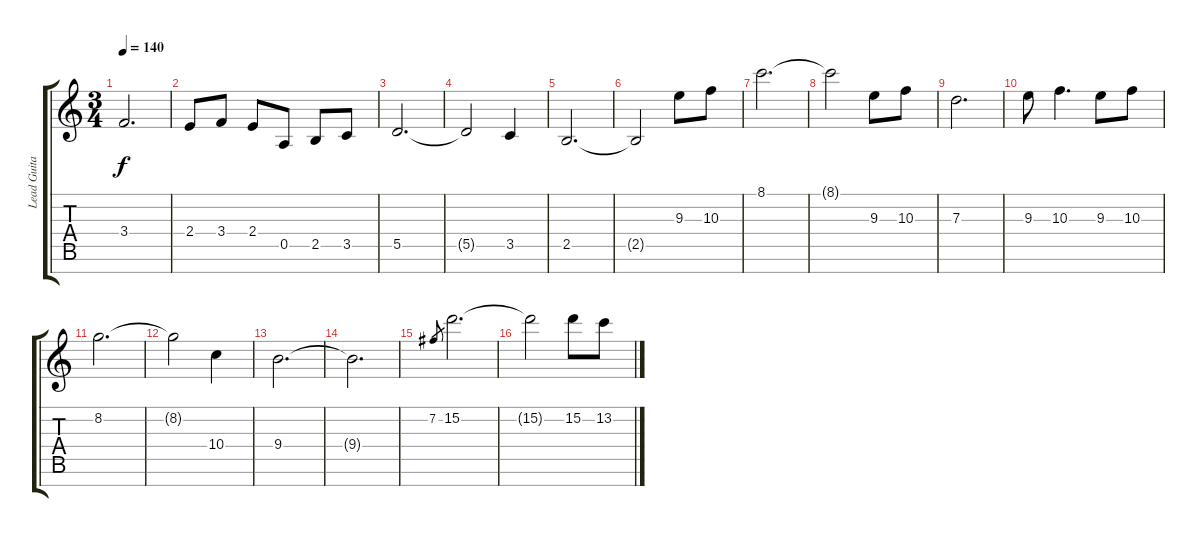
\track ("Lead Guitar I" "Lead Guita") {instrument distortionguitar}
\staff {score tabs}
\tuning (E4 B3 G3 D3 A2 E2 B1) {hide}
\ts (3 4)
\tempo 140
\clef g2
\ks c
3.4.2{d dy f} |
2.4.8 3.4.8 2.4.8 0.5.8 2.5.8 3.5.8 |
5.5.2{d} |
5.5{t}.2 3.5.4 |
2.5.2{d} |
2.5{t}.2 9.3.8 10.3.8 |
8.1.2{d} |
8.1{t}.2 9.3.8 10.3.8 |
7.3.2{d} |
9.3.8 10.3.4{d} 9.3.8 10.3.8 |
8.2.2{d} |
8.2{t}.2 10.4.4 |
9.4.2{d} |
9.4{t}.2{d} |
7.2.8{gr} 15.2.2{d} |
15.2{t}.2 15.2.8 13.2.8
